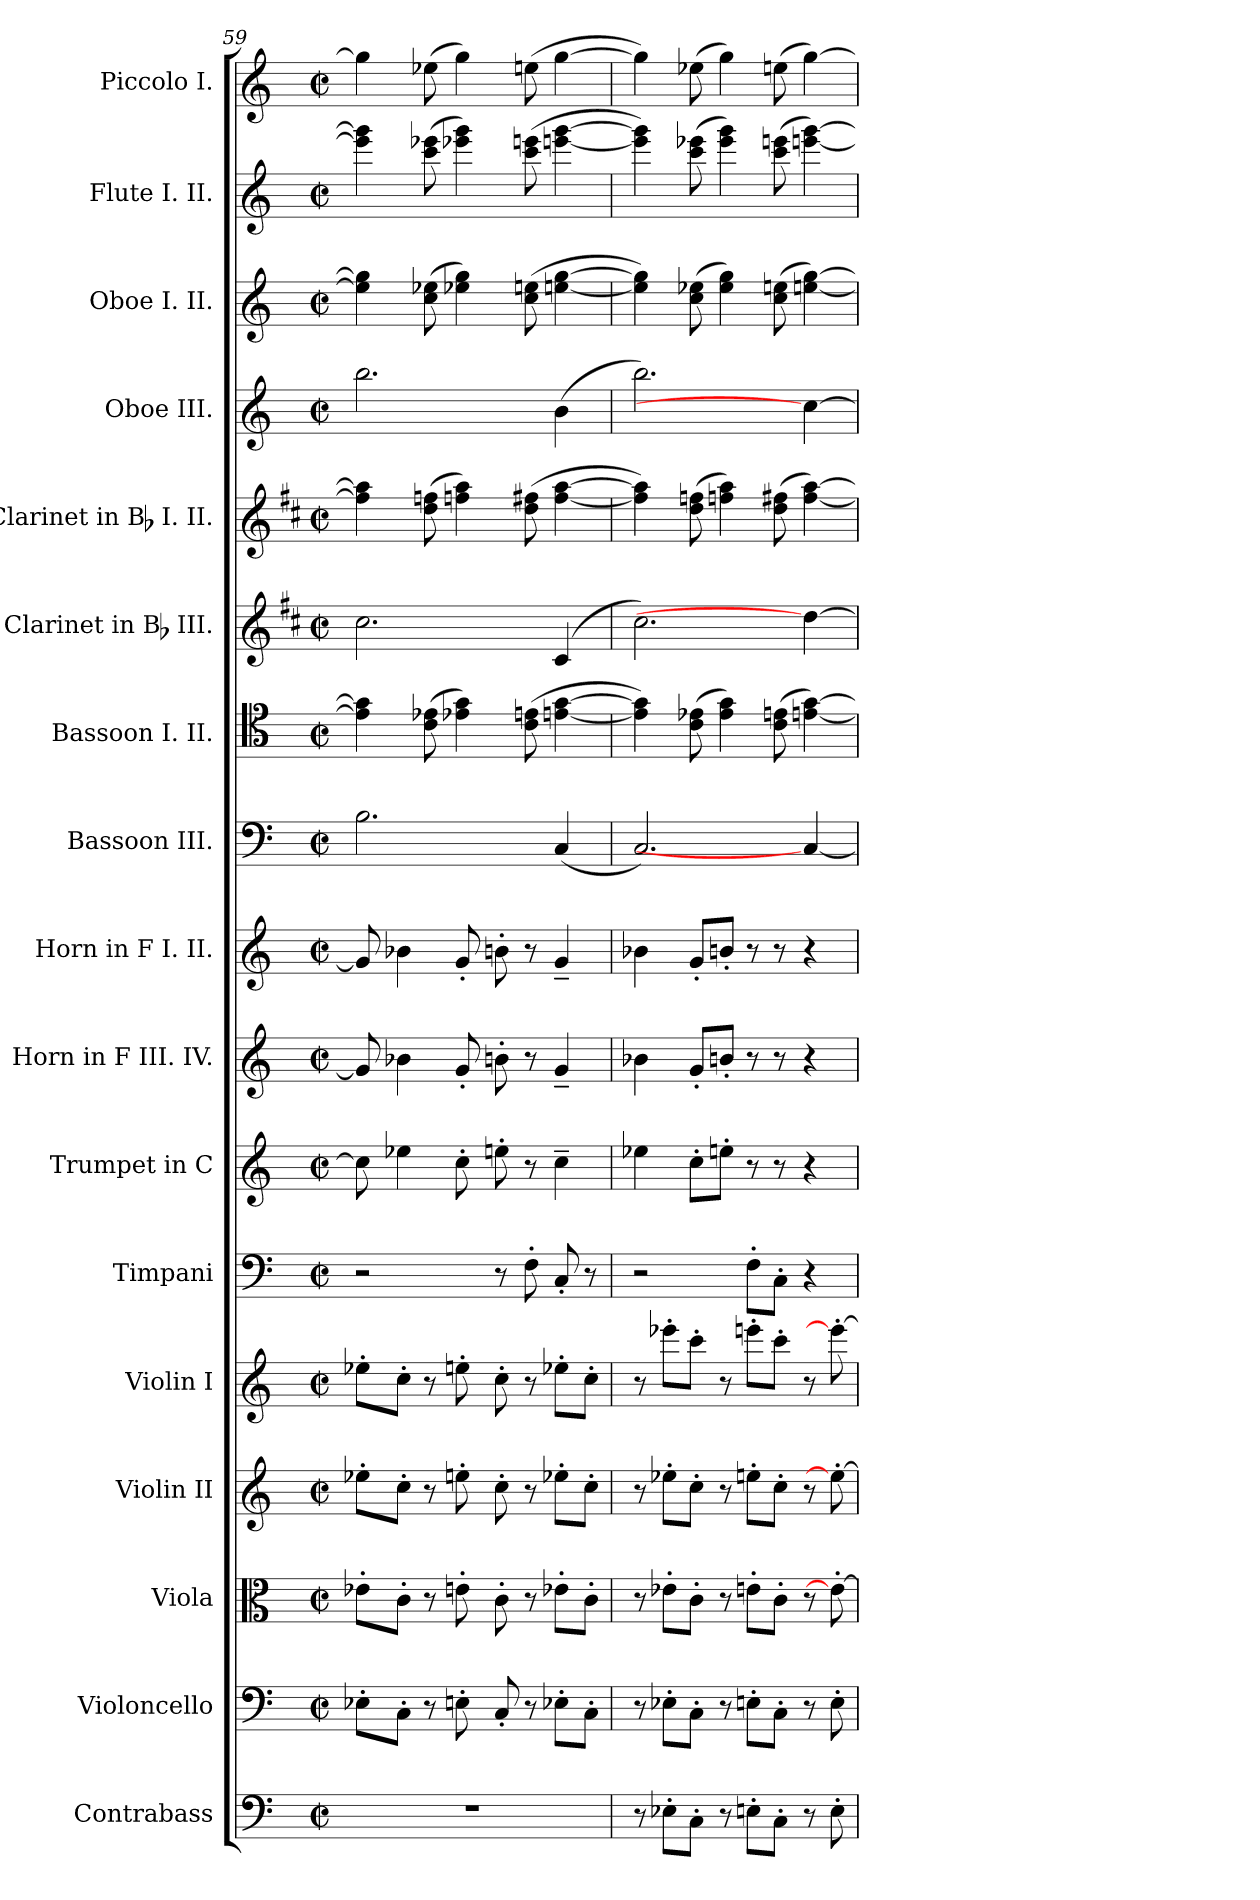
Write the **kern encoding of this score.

**kern	**kern	**kern	**kern	**kern	**kern	**kern	**kern	**kern	**kern	**kern	**kern	**kern	**kern	**kern	**kern	**kern
*part17	*part16	*part15	*part14	*part13	*part12	*part11	*part10	*part9	*part8	*part7	*part6	*part5	*part4	*part3	*part2	*part1
*staff17	*staff16	*staff15	*staff14	*staff13	*staff12	*staff11	*staff10	*staff9	*staff8	*staff7	*staff6	*staff5	*staff4	*staff3	*staff2	*staff1
*I"Contrabass	*I"Violoncello	*I"Viola	*I"Violin II	*I"Violin I	*I"Timpani	*I"Trumpet in C	*I"Horn in F III. IV.	*I"Horn in F I. II.	*I"Bassoon III.	*I"Bassoon I. II.	*I"Clarinet in Bb III.	*I"Clarinet in Bb I. II.	*I"Oboe III.	*I"Oboe I. II.	*I"Flute I. II.	*I"Piccolo I.
*I'Cb.	*I'Vc.	*I'Vla.	*I'Vln. II	*I'Vln. I	*I'Timp.	*	*I'Hn.	*I'Hn.	*I'Bsn.	*I'Bsn.	*I'Cl.	*I'Cl.	*I'Ob.	*I'Ob.	*I'Fl.	*I'Picc.
*clefF4	*clefF4	*clefC3	*clefG2	*clefG2	*clefF4	*clefG2	*clefG2	*clefG2	*clefF4	*clefC4	*clefG2	*clefG2	*clefG2	*clefG2	*clefG2	*clefG2
*	*	*	*	*	*	*	*ITrd4c7	*ITrd4c7	*	*	*ITrd1c2	*ITrd1c2	*	*	*	*
*k[]	*k[]	*k[]	*k[]	*k[]	*k[]	*k[]	*k[b-]	*k[b-]	*k[]	*k[]	*k[]	*k[]	*k[]	*k[]	*k[]	*k[]
*C:	*C:	*C:	*C:	*C:	*C:	*C:	*F:	*F:	*C:	*C:	*C:	*C:	*C:	*C:	*C:	*C:
*M2/2	*M2/2	*M2/2	*M2/2	*M2/2	*M2/2	*M2/2	*M2/2	*M2/2	*M2/2	*M2/2	*M2/2	*M2/2	*M2/2	*M2/2	*M2/2	*M2/2
*met(c|)	*met(c|)	*met(c|)	*met(c|)	*met(c|)	*met(c|)	*met(c|)	*met(c|)	*met(c|)	*met(c|)	*met(c|)	*met(c|)	*met(c|)	*met(c|)	*met(c|)	*met(c|)	*met(c|)
=59	=59	=59	=59	=59	=59	=59	=59	=59	=59	=59	=59	=59	=59	=59	=59	=59
1r	8E-X'L	8e-X'L	8ee-X'L	8ee-X'L	2r	8cc]	8c]	8c]	2.B	4e] 4g]	2.b	4ee] 4gg]	2.bb	4ee] 4gg]	4eee] 4ggg]	4gg]
.	8C'J	8c'J	8cc'J	8cc'J	.	4ee-X	4e-X	4e-X	.	.	.	.	.	.	.	.
.	8r	8r	8r	8r	.	.	.	.	.	(8c 8e-X	.	(8cc 8ee-X	.	(8cc 8ee-X	(8ccc 8eee-X	(8ee-X
.	8En'	8en'	8een'	8een'	.	8cc'	8c'	8c'	.	4e-X 4g)	.	4ee-X 4gg)	.	4ee-X 4gg)	4eee-X 4ggg)	4gg)
.	8C'	8c'	8cc'	8cc'	8r	8een'	8en'	8en'	.	.	.	.	.	.	.	.
.	8r	8r	8r	8r	8F'	8r	8r	8r	.	(8c 8en	.	(8cc 8een	.	(8cc 8een	(8ccc 8eeen	(8een
.	8E-X'L	8e-X'L	8ee-X'L	8ee-X'L	8C'	4cc~	4c~	4c~	(4C	[4en [4g	(4B	[4ee [4gg	(4b	[4een [4gg	[4eeen [4ggg	[4gg
.	8C'J	8c'J	8cc'J	8cc'J	8r	.	.	.	.	.	.	.	.	.	.	.
=60	=60	=60	=60	=60	=60	=60	=60	=60	=60	=60	=60	=60	=60	=60	=60	=60
8r	8r	8r	8r	8r	2r	4ee-X	4e-X	4e-X	2.C)	4e] 4g])	2.b)	4ee] 4gg])	2.bb)	4ee] 4gg])	4eee] 4ggg])	4gg])
8E-X'L	8E-X'L	8e-X'L	8ee-X'L	8eee-X'L	.	.	.	.	.	.	.	.	.	.	.	.
8C'J	8C'J	8c'J	8cc'J	8ccc'J	.	8cc'L	8c'L	8c'L	.	(8c 8e-X	.	(8cc 8ee-X	.	(8cc 8ee-X	(8ccc 8eee-X	(8ee-X
8r	8r	8r	8r	8r	.	8een'J	8en'J	8en'J	.	4e- 4g)	.	4ee-X 4gg)	.	4ee- 4gg)	4eee- 4ggg)	4gg)
8En'L	8En'L	8en'L	8een'L	8eeen'L	8F'L	8r	8r	8r	.	.	.	.	.	.	.	.
8C'J	8C'J	8c'J	8cc'J	8ccc'J	8C'J	8r	8r	8r	.	(8c 8en	.	(8cc 8een	.	(8cc 8een	(8ccc 8eeen	(8een
8r	8r	8r	8r	8r	4r	4r	4r	4r	4C_	[4en [4g)	4cc_	[4ee [4gg)	4cc_	[4een [4gg)	[4eeen [4ggg)	[4gg)
8E'	8E'	8e'_	8ee'_	8eee'_	.	.	.	.	.	.	.	.	.	.	.	.
=	=	=	=	=	=	=	=	=	=	=	=	=	=	=	=	=
*-	*-	*-	*-	*-	*-	*-	*-	*-	*-	*-	*-	*-	*-	*-	*-	*-
